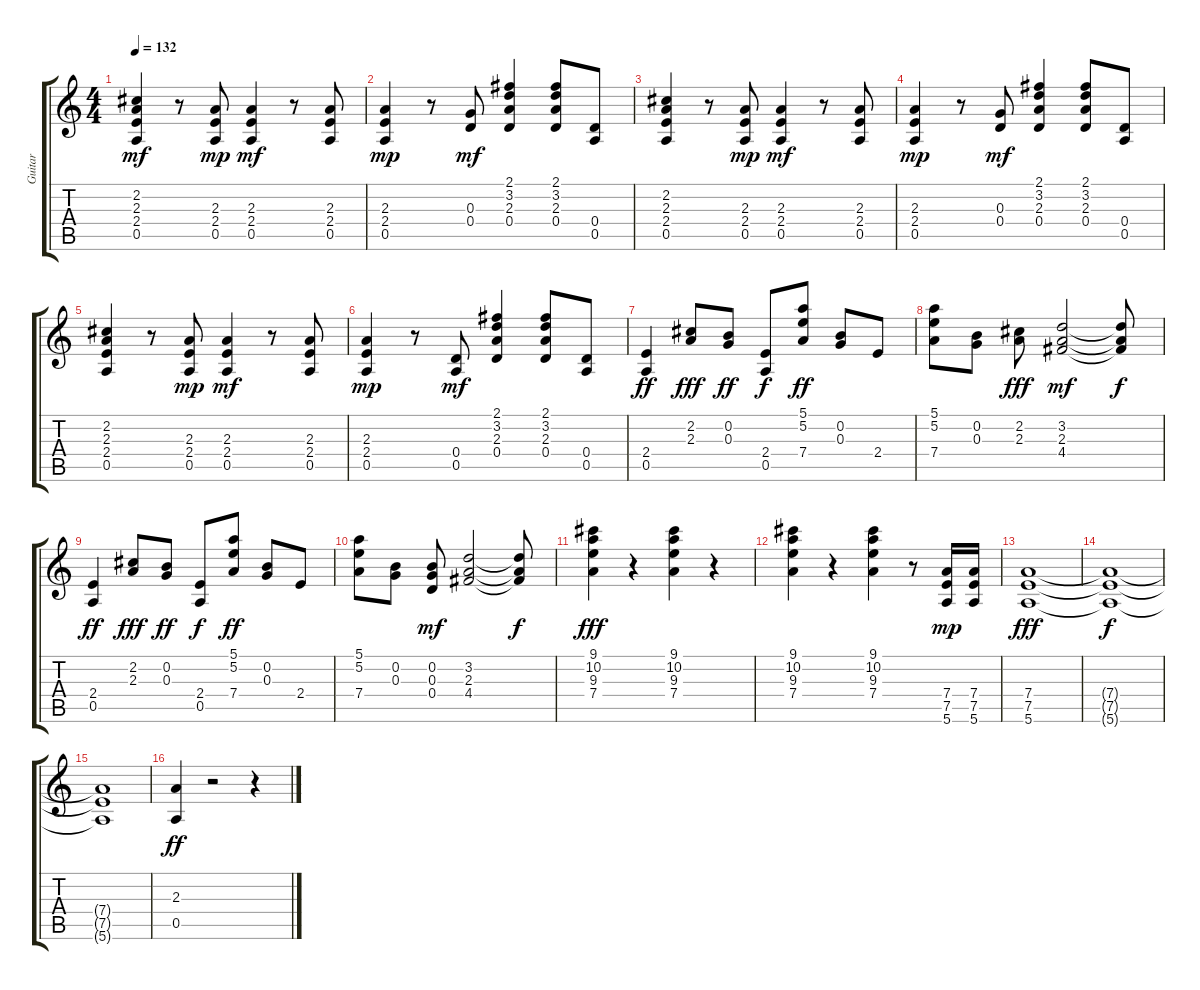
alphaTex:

\track ("Guitar" "Guitar") {instrument overdrivenguitar}
\staff {score tabs}
\tuning (E4 B3 G3 D3 A2 E2) {hide}
\ts (4 4)
\tempo 132
\clef g2
\ks c
(2.2 2.3 2.4 0.5).4{dy mf} r.8 (2.3 2.4 0.5).8{dy mp} (2.3 2.4 0.5).4{dy mf} r.8 (2.3 2.4 0.5).8 |
(2.3 2.4 0.5).4{dy mp} r.8 (0.3 0.4).8{dy mf} (2.1 3.2 2.3 0.4).4 (2.1 3.2 2.3 0.4).8 (0.4 0.5).8 |
(2.2 2.3 2.4 0.5).4 r.8 (2.3 2.4 0.5).8{dy mp} (2.3 2.4 0.5).4{dy mf} r.8 (2.3 2.4 0.5).8 |
(2.3 2.4 0.5).4{dy mp} r.8 (0.3 0.4).8{dy mf} (2.1 3.2 2.3 0.4).4 (2.1 3.2 2.3 0.4).8 (0.4 0.5).8 |
(2.2 2.3 2.4 0.5).4 r.8 (2.3 2.4 0.5).8{dy mp} (2.3 2.4 0.5).4{dy mf} r.8 (2.3 2.4 0.5).8 |
(2.3 2.4 0.5).4{dy mp} r.8 (0.4 0.5).8{dy mf} (2.1 3.2 2.3 0.4).4 (2.1 3.2 2.3 0.4).8 (0.4 0.5).8 |
(2.4 0.5).4{dy ff} (2.2 2.3).8{dy fff} (0.2 0.3).8{dy ff} (2.4 0.5).8{dy f} (5.1 5.2 7.4).8{dy ff} (0.2 0.3).8 2.4.8 |
(5.1 5.2 7.4).8 (0.2 0.3).8 (2.2 2.3).8{dy fff} (3.2 2.3 4.4).2{dy mf} (3.2{t} 2.3{t} 4.4{t}).8{dy f} |
(2.4 0.5).4{dy ff} (2.2 2.3).8{dy fff} (0.2 0.3).8{dy ff} (2.4 0.5).8{dy f} (5.1 5.2 7.4).8{dy ff} (0.2 0.3).8 2.4.8 |
(5.1 5.2 7.4).8 (0.2 0.3).8 (0.2 0.3 0.4).8{dy mf} (3.2 2.3 4.4).2 (3.2{t} 2.3{t} 4.4{t}).8{dy f} |
(9.1 10.2 9.3 7.4).4{dy fff} r.4 (9.1 10.2 9.3 7.4).4 r.4 |
(9.1 10.2 9.3 7.4).4 r.4 (9.1 10.2 9.3 7.4).4 r.8 (7.4 7.5 5.6).16{dy mp} (7.4 7.5 5.6).16 |
(7.4 7.5 5.6).1{dy fff} |
(7.4{t} 7.5{t} 5.6{t}).1{dy f} |
(7.4{t} 7.5{t} 5.6{t}).1 |
(2.3 0.5).4{dy ff} r.2 r.4
